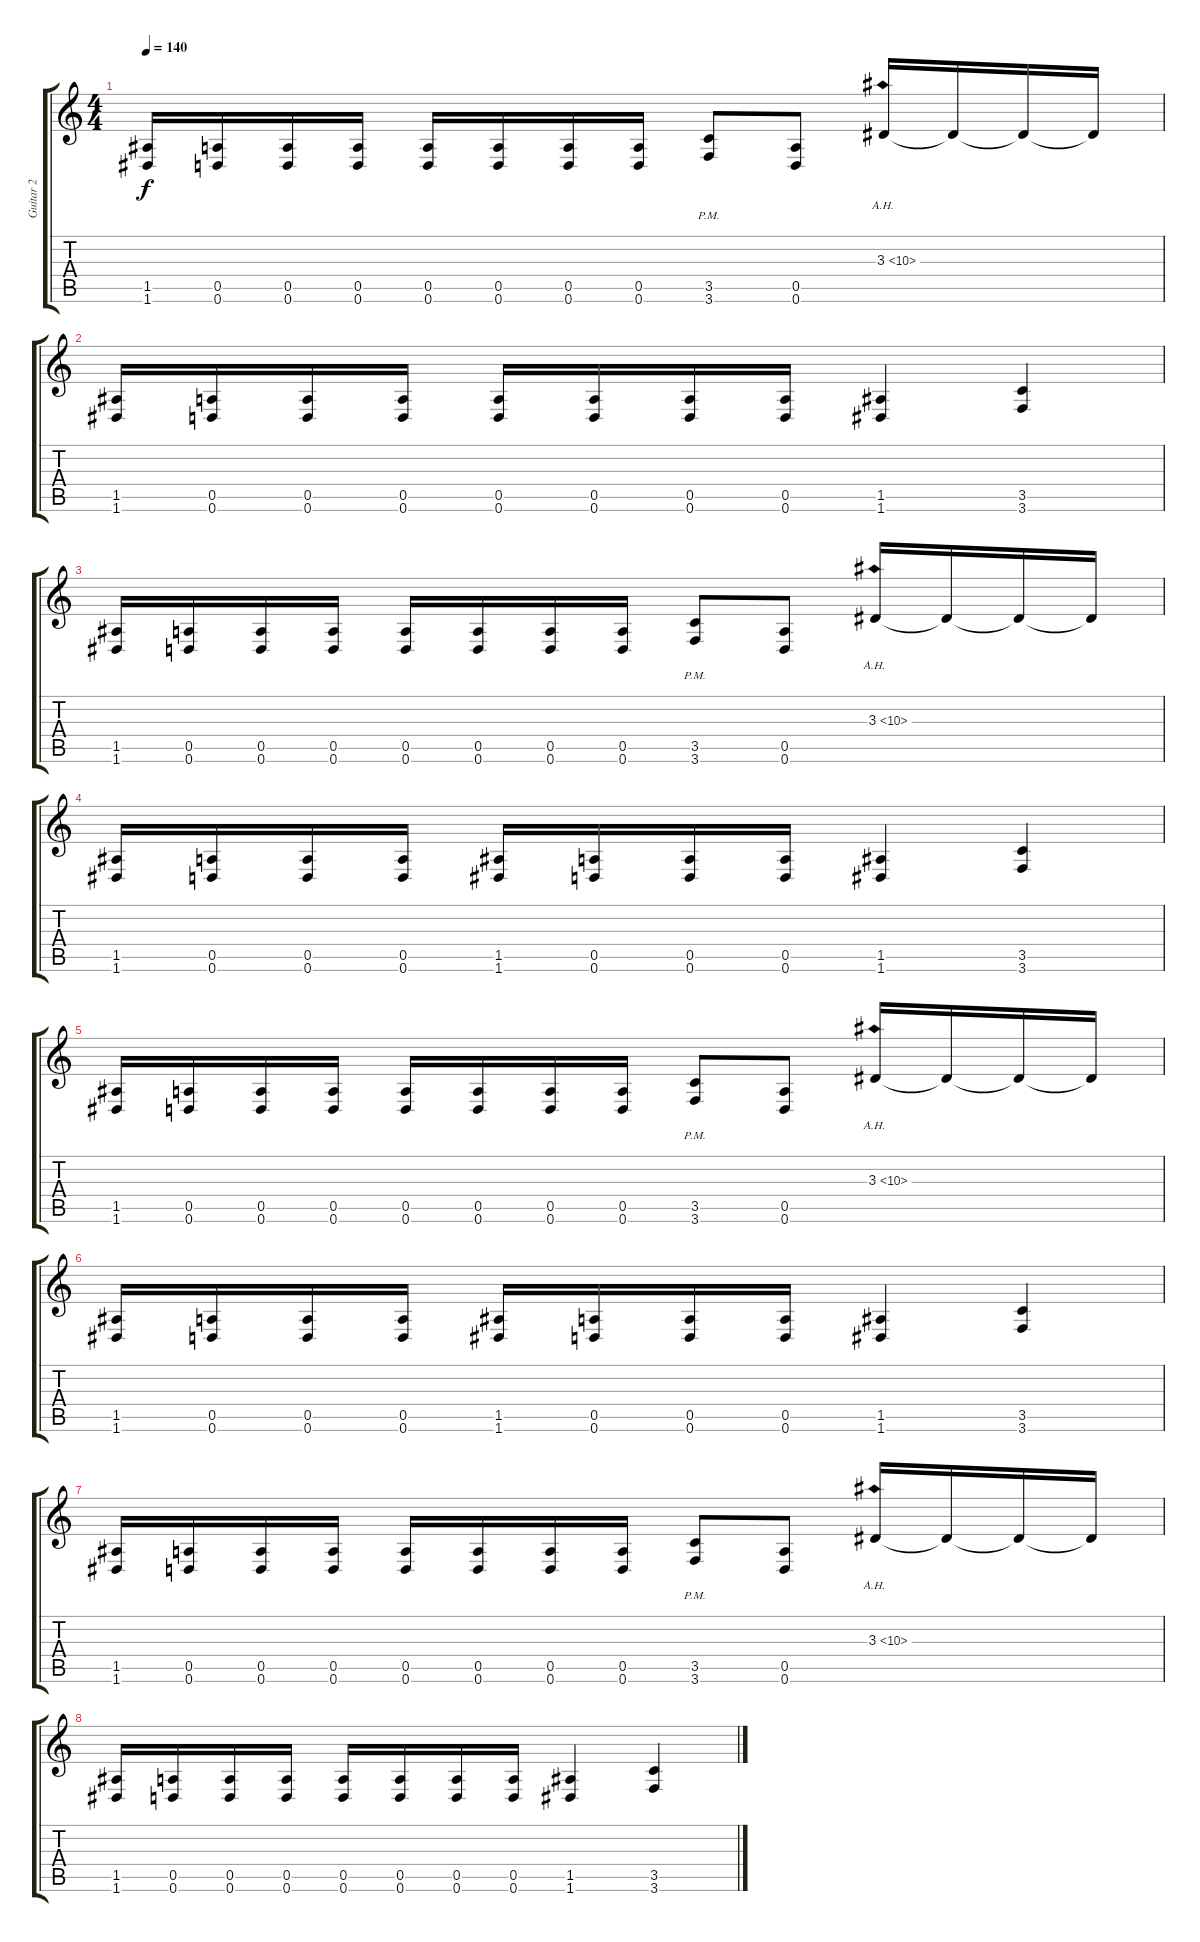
\track ("Guitar 2" "Guitar 2") {instrument distortionguitar}
\staff {score tabs}
\tuning (C4 G3 C3 F3 A2 D2) {hide}
\ts (4 4)
\tempo 140
\clef g2
\ks c
(1.5 1.6).16{dy f} (0.5 0.6).16 (0.5 0.6).16 (0.5 0.6).16 (0.5 0.6).16 (0.5 0.6).16 (0.5 0.6).16 (0.5 0.6).16 (3.5{pm} 3.6{pm}).8 (0.5 0.6).8 3.3{ah 7}.16 3.3{t}.16 3.3{t}.16 3.3{t}.16 |
(1.5 1.6).16 (0.5 0.6).16 (0.5 0.6).16 (0.5 0.6).16 (0.5 0.6).16 (0.5 0.6).16 (0.5 0.6).16 (0.5 0.6).16 (1.5 1.6).4 (3.5 3.6).4 |
(1.5 1.6).16 (0.5 0.6).16 (0.5 0.6).16 (0.5 0.6).16 (0.5 0.6).16 (0.5 0.6).16 (0.5 0.6).16 (0.5 0.6).16 (3.5{pm} 3.6{pm}).8 (0.5 0.6).8 3.3{ah 7}.16 3.3{t}.16 3.3{t}.16 3.3{t}.16 |
(1.5 1.6).16 (0.5 0.6).16 (0.5 0.6).16 (0.5 0.6).16 (1.5 1.6).16 (0.5 0.6).16 (0.5 0.6).16 (0.5 0.6).16 (1.5 1.6).4 (3.5 3.6).4 |
(1.5 1.6).16 (0.5 0.6).16 (0.5 0.6).16 (0.5 0.6).16 (0.5 0.6).16 (0.5 0.6).16 (0.5 0.6).16 (0.5 0.6).16 (3.5{pm} 3.6{pm}).8 (0.5 0.6).8 3.3{ah 7}.16 3.3{t}.16 3.3{t}.16 3.3{t}.16 |
(1.5 1.6).16 (0.5 0.6).16 (0.5 0.6).16 (0.5 0.6).16 (1.5 1.6).16 (0.5 0.6).16 (0.5 0.6).16 (0.5 0.6).16 (1.5 1.6).4 (3.5 3.6).4 |
(1.5 1.6).16 (0.5 0.6).16 (0.5 0.6).16 (0.5 0.6).16 (0.5 0.6).16 (0.5 0.6).16 (0.5 0.6).16 (0.5 0.6).16 (3.5{pm} 3.6{pm}).8 (0.5 0.6).8 3.3{ah 7}.16 3.3{t}.16 3.3{t}.16 3.3{t}.16 |
(1.5 1.6).16 (0.5 0.6).16 (0.5 0.6).16 (0.5 0.6).16 (0.5 0.6).16 (0.5 0.6).16 (0.5 0.6).16 (0.5 0.6).16 (1.5 1.6).4 (3.5 3.6).4
